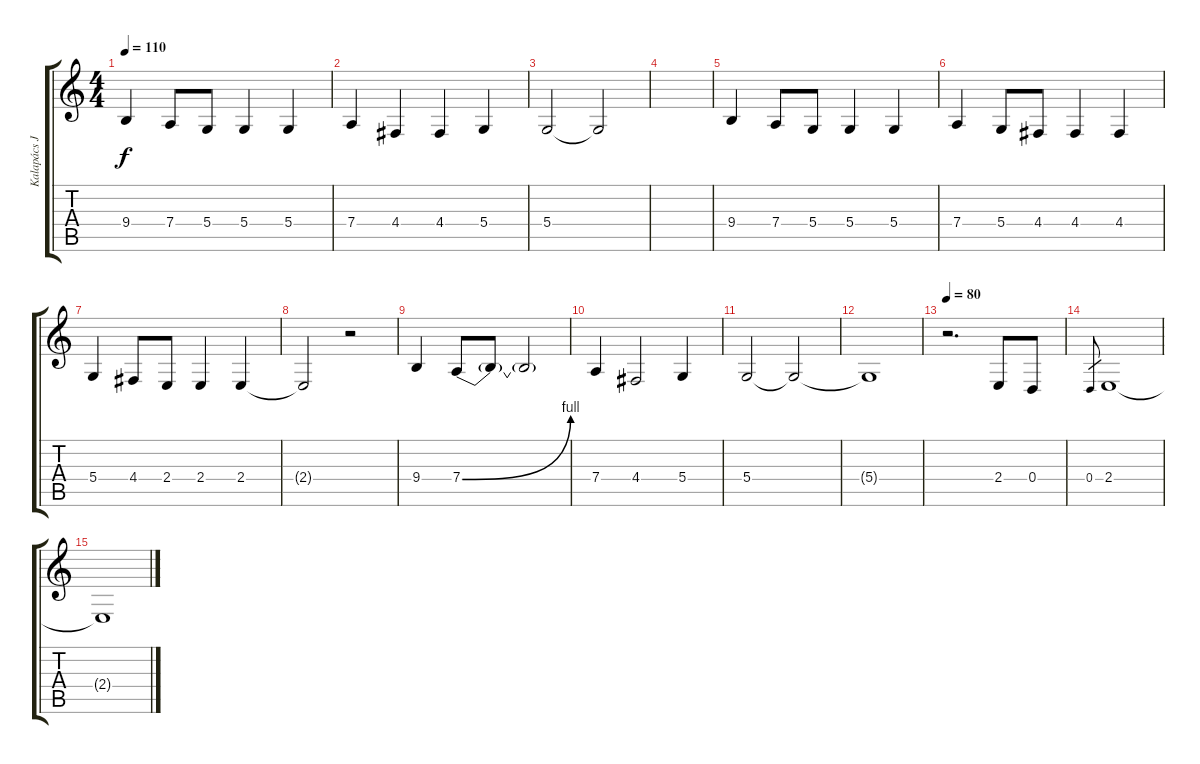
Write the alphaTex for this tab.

\track ("Kalapács József" "Kalapács J") {instrument choiraahs}
\staff {score tabs}
\tuning (E4 B3 G3 D3 A2 E2) {hide}
\ts (4 4)
\tempo 110
\clef g2
\ks c
9.4.4{dy f} 7.4.8 5.4.8 5.4.4 5.4.4 |
7.4.4 4.4.4 4.4.4 5.4.4 |
5.4.2 5.4{t}.2 |
|
9.4.4 7.4.8 5.4.8 5.4.4 5.4.4 |
7.4.4 5.4.8 4.4.8 4.4.4 4.4.4 |
5.4.4 4.4.8 2.4.8 2.4.4 2.4.4 |
2.4{t}.2 r.2 |
9.4.4 7.4{be (bend 0 0 60 4)}.8 7.4{t}.8 7.4{t}.2 |
7.4.4 4.4.2 5.4.4 |
5.4.2 5.4{t}.2 |
5.4{t}.1 |
\tempo 80
r.2{d} 2.4.8 0.4.8 |
0.4.8{gr} 2.4.1 |
2.4{t}.1
